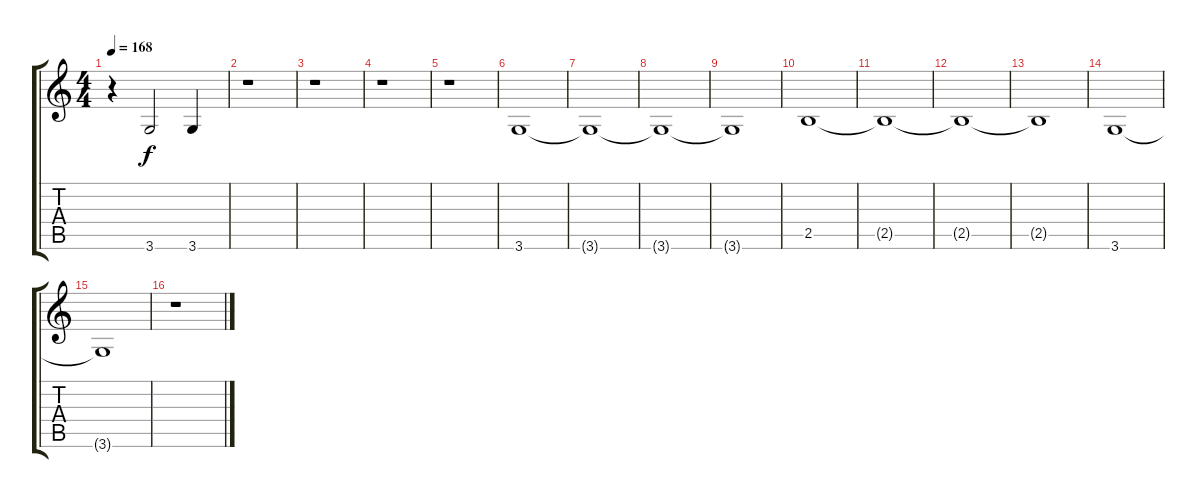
\track "" {instrument electricbassfinger}
\staff {score tabs}
\tuning (E4 B3 G3 D3 A2 E2) {hide}
\ts (4 4)
\tempo 168
\clef g2
\ks c
r.4{dy f} 3.6.2 3.6.4 |
r.1 |
r.1 |
r.1 |
r.1 |
3.6.1 |
3.6{t}.1 |
3.6{t}.1 |
3.6{t}.1 |
2.5.1 |
2.5{t}.1 |
2.5{t}.1 |
2.5{t}.1 |
3.6.1 |
3.6{t}.1 |
r.1
